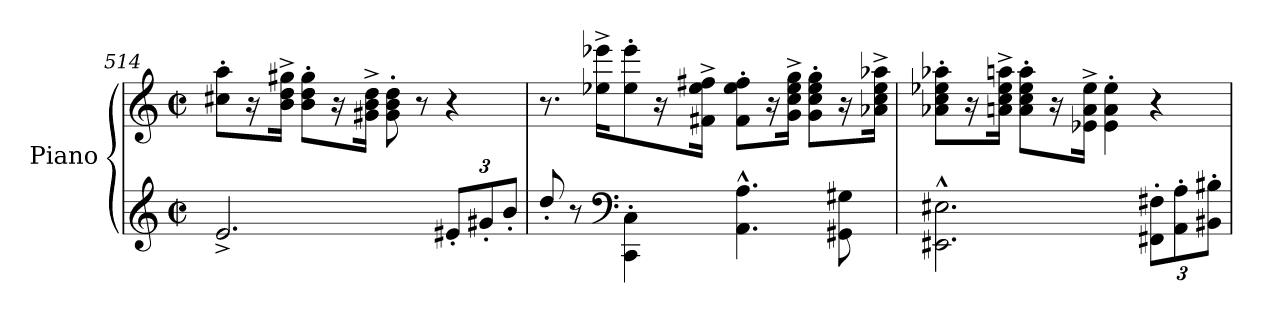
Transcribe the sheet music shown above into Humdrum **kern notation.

**kern	**kern
*part1	*part1
*staff2	*staff1
*I"Piano	*
*I'Pno	*
*clefG2	*clefG2
*k[]	*k[]
*M2/2	*M2/2
*met(c|)	*met(c|)
=514	=514
2.e^/	8cc#X\' 8aa\'L
.	16r
.	16b\^ 16dd\^ 16gg#X\^Jk
.	8b\' 8dd\' 8gg#\'L
.	16r
.	16g#X\^ 16b\^ 16dd\^Jk
.	8g#\' 8b\' 8dd\'
.	8r
*Xbrackettup	*
12e#X'/L	4r
12g#X'/	.
12b'/J	.
=515	=515
8dd'/	8.r
8r	.
.	16ee-X\^ 16eee-X\^KL
*clefF4	*
4CC\' 4C\'	8ee-\' 8eee-\'
.	16r
.	16f#X\^ 16ee-\^ 16ff#X\^Jk
4.AA\^^ 4.A\^^	8f#\' 8ee-\' 8ff#\'L
.	16r
.	16g\^ 16cc\^ 16ee-\^ 16gg\^Jk
.	8g\' 8cc\' 8ee-\' 8gg\'L
8GG#X\ 8G#X\	16r
.	16a-X\^ 16cc\^ 16ee-\^ 16aa-X\^Jk
!!LO:LB:g=z
=516	=516
2.EE#X\^^ 2.E#X\^^	8a-X\' 8cc\' 8ee-X\' 8aa-X\'L
.	16r
.	16an\^ 16cc\^ 16ee-\^ 16aan\^Jk
.	8a\' 8cc\' 8ee-\' 8aa\'L
.	16r
.	16e-X\^ 16a\^ 16ee-\^Jk
.	4e-\' 4a\' 4ee-\'
12FF#X\' 12F#X\'L	4r
12AA\' 12A\'	.
12BB#X\' 12B#X\'J	.
=	=
*-	*-
